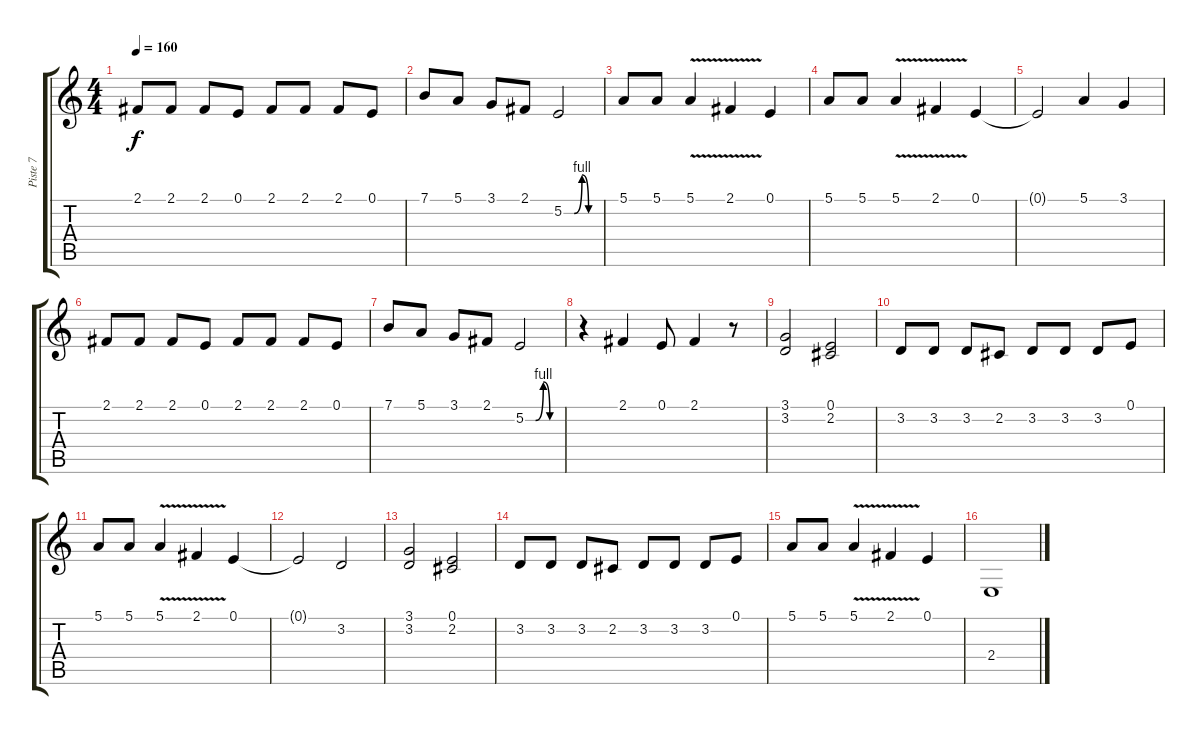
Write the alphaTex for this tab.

\track ("Piste 7" "Piste 7") {instrument pad8sweep}
\staff {score tabs}
\tuning (E4 B3 G3 D3 A2 E2) {hide}
\ts (4 4)
\tempo 160
\clef g2
\ks c
2.1.8{dy f} 2.1.8 2.1.8 0.1.8 2.1.8 2.1.8 2.1.8 0.1.8 |
7.1.8 5.1.8 3.1.8 2.1.8 5.2{be (custom 0 0 17 0 30 4 41 0 60 0)}.2 |
5.1.8 5.1.8 5.1{v}.4 2.1{v}.4 0.1.4 |
5.1.8 5.1.8 5.1{v}.4 2.1{v}.4 0.1.4 |
0.1{t}.2 5.1.4 3.1.4 |
2.1.8 2.1.8 2.1.8 0.1.8 2.1.8 2.1.8 2.1.8 0.1.8 |
7.1.8 5.1.8 3.1.8 2.1.8 5.2{be (custom 0 0 17 0 30 4 41 0 60 0)}.2 |
r.4 2.1.4 0.1.8 2.1.4 r.8 |
(3.1 3.2).2 (0.1 2.2).2 |
3.2.8 3.2.8 3.2.8 2.2.8 3.2.8 3.2.8 3.2.8 0.1.8 |
5.1.8 5.1.8 5.1{v}.4 2.1{v}.4 0.1.4 |
0.1{t}.2 3.2.2 |
(3.1 3.2).2 (0.1 2.2).2 |
3.2.8 3.2.8 3.2.8 2.2.8 3.2.8 3.2.8 3.2.8 0.1.8 |
5.1.8 5.1.8 5.1{v}.4 2.1{v}.4 0.1.4 |
2.4.1
